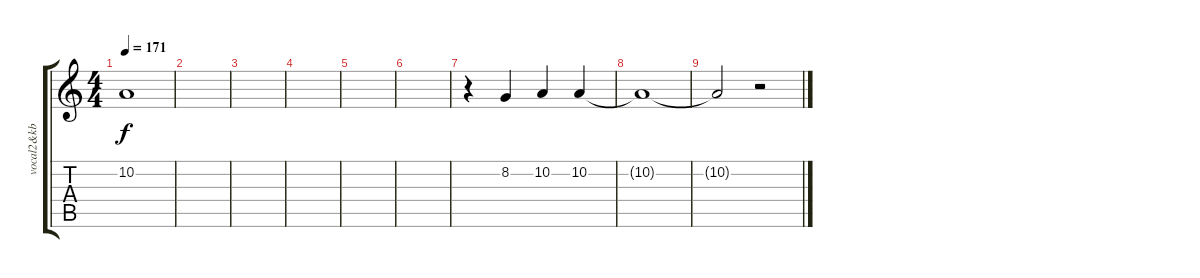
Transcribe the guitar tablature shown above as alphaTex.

\track ("vocal2&kb" "vocal2&kb") {instrument harmonica}
\staff {score tabs}
\tuning (E4 B3 G3 D3 A2 E2) {hide}
\ts (4 4)
\tempo 171
\clef g2
\ks c
10.2{t}.1{dy f} |
|
|
|
|
|
r.4 8.2.4 10.2.4 10.2.4 |
10.2{t}.1 |
10.2{t}.2 r.2
